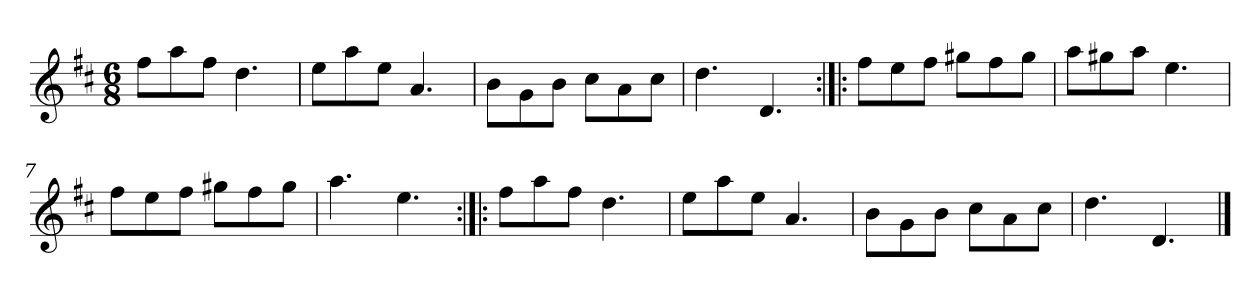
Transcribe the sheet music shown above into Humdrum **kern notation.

**kern
*part1
*staff1
*clefG2
*k[f#c#]
*D:
*M6/8
*MM120
=1
8ff#\L
8aa\
8ff#\J
4.dd
=2
8ee\L
8aa\
8ee\J
4.a
=3
8b\L
8g\
8b\J
8cc#\L
8a\
8cc#\J
=4
4.dd
4.d
=5:|!|:
8ff#\L
8ee\
8ff#\J
8gg#X\L
8ff#\
8gg#\J
=6
8aa\L
8gg#X\
8aa\J
4.ee
=7
8ff#\L
8ee\
8ff#\J
8gg#X\L
8ff#\
8gg#\J
=8
4.aa
4.ee
=9:|!|:
8ff#\L
8aa\
8ff#\J
4.dd
=10
8ee\L
8aa\
8ee\J
4.a
=11
8b\L
8g\
8b\J
8cc#\L
8a\
8cc#\J
=12
4.dd
4.d
==
*-
